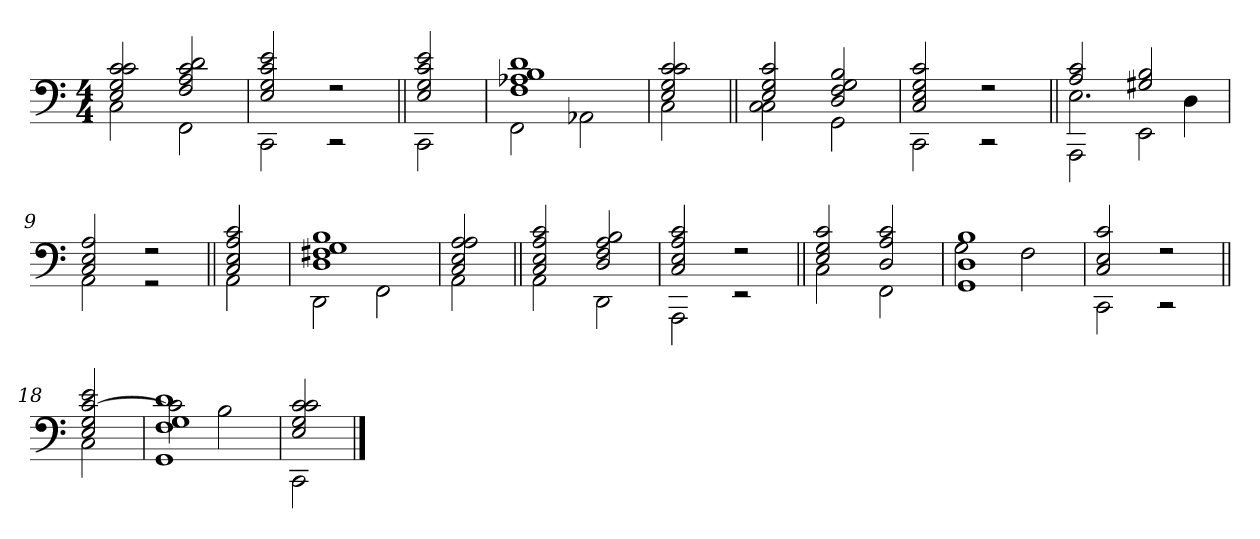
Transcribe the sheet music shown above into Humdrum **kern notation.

**kern
*part1
*staff1
*clefF4
*k[]
*M4/4
=1
*^
2E 2G 2c 2c	2C
2F 2A 2c 2d	2FF
=2	=2
2E 2G 2c 2e	2CC
2r	2r
=3||	=3||
2E 2G 2c 2e	2CC
=4	=4
1F 1A-X 1B 1d	2FF
.	2AA-X
=5	=5
2E 2G 2c 2c	2C
=6||	=6||
2E 2G 2c	2C 2C
2D 2F 2G 2B	2GG
=7	=7
2C 2E 2G 2c	2CC
2r	2r
=8||	=8||
*	*^
2A 2c	2.E	2AAA\
2G#X 2B	.	2EE\
.	4D	.
*	*v	*v
=9	=9
2C 2E 2A	2AA
2r	2r
=10||	=10||
2C 2E 2A 2c	2AA
=11	=11
1D 1F#X 1G 1B	2DD
.	2FF
=12	=12
2C 2E 2A 2A	2AA
=13||	=13||
2C 2E 2A 2c	2AA
2D 2F 2A 2B	2DD
=14	=14
2C 2E 2A 2c	2AAA
2r	2r
=15||	=15||
2E 2G 2c	2C
2D 2A 2c	2FF
=16	=16
1GG 1D 1B	2G
.	2F
=17	=17
2C 2E 2c	2CC
2r	2r
=18||	=18||
2E 2G [2c 2e	2C
=19	=19
1GG 1F 1G 1d	2c]
.	2B
=20	=20
2E 2G 2c 2c	2CC
*v	*v
==
*-
